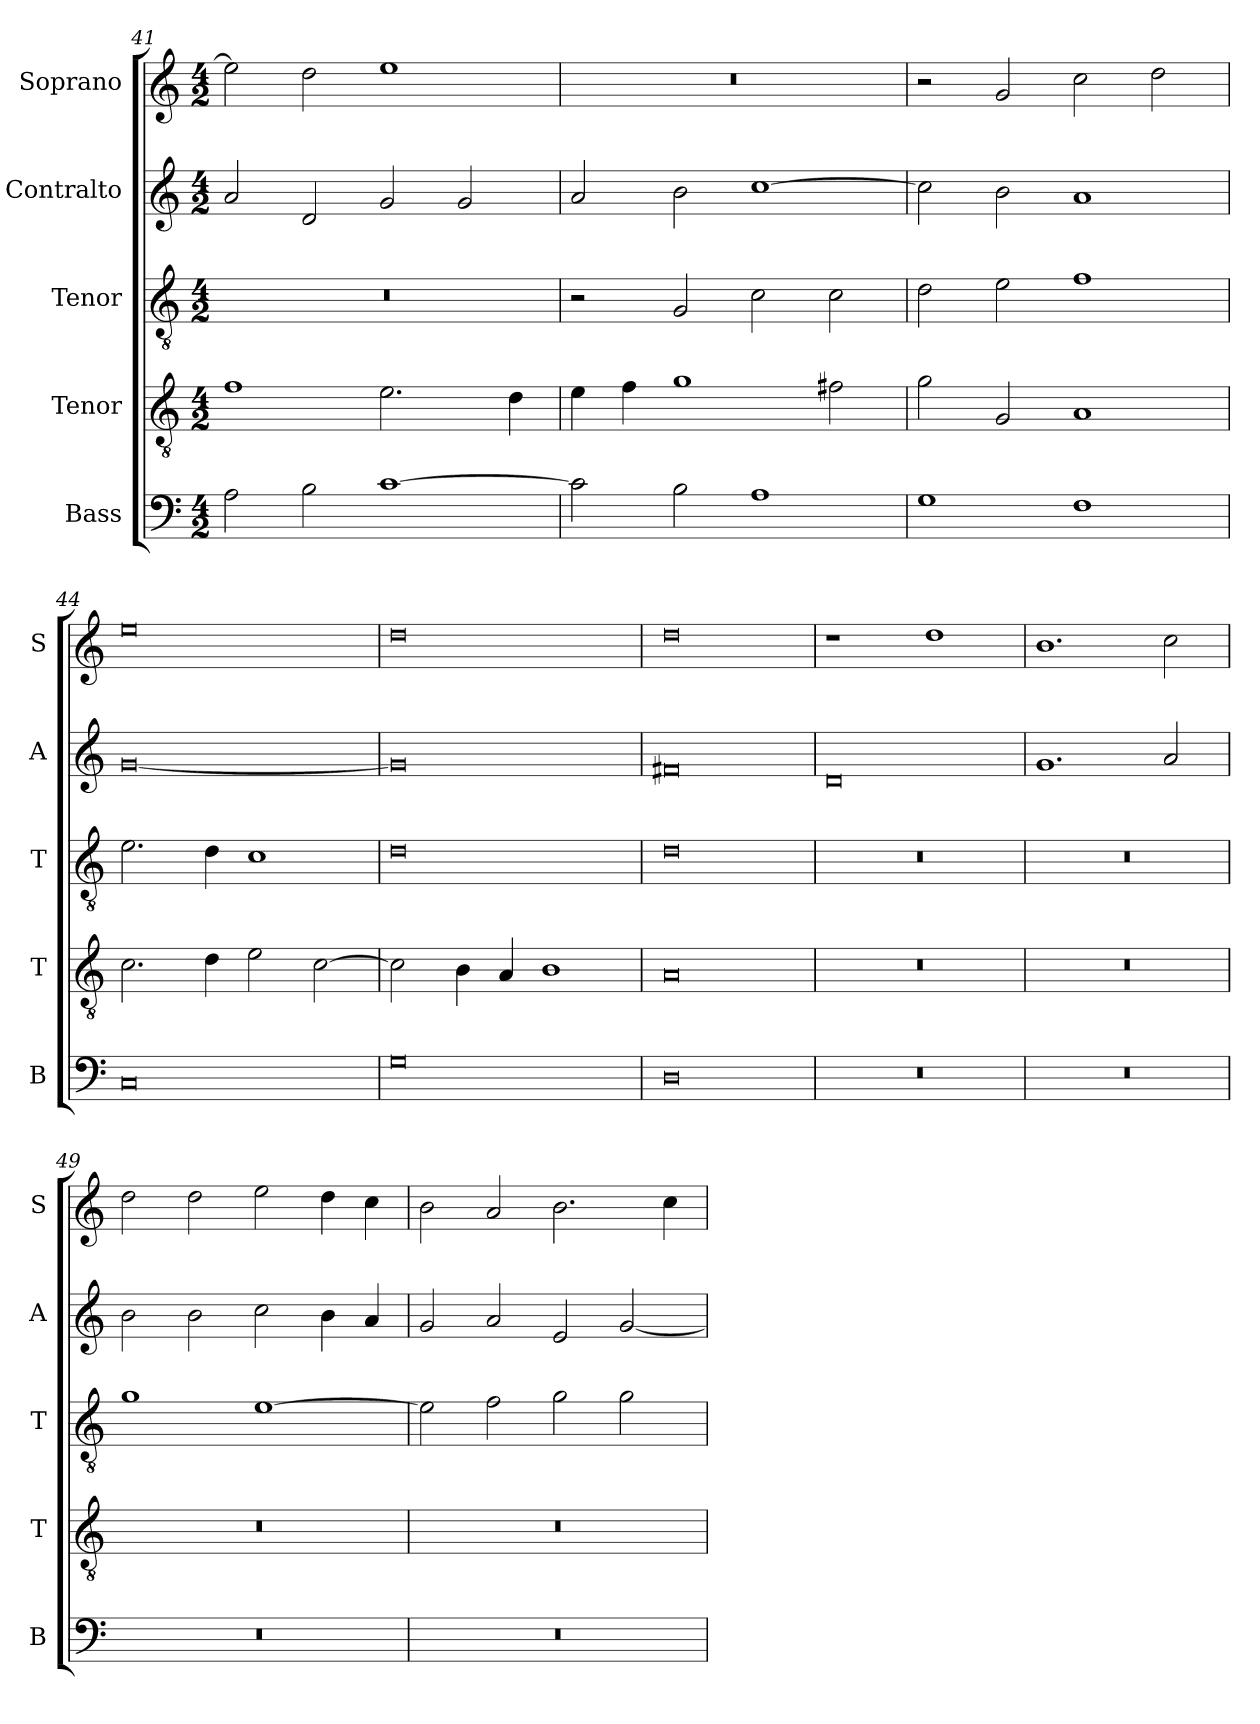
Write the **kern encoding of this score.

**kern	**kern	**kern	**kern	**kern
*part5	*part4	*part3	*part2	*part1
*staff5	*staff4	*staff3	*staff2	*staff1
*I"Bass	*I"Tenor	*I"Tenor	*I"Contralto	*I"Soprano
*I'B	*I'T	*I'T	*I'A	*I'S
*clefF4	*clefGv2	*clefGv2	*clefG2	*clefG2
*k[]	*k[]	*k[]	*k[]	*k[]
*C:ion	*C:ion	*C:ion	*C:ion	*C:ion
*M4/2	*M4/2	*M4/2	*M4/2	*M4/2
=41	=41	=41	=41	=41
2A	1f	0r	2a	2ee]
2B	.	.	2d	2dd
[1c	2.e	.	2g	1ee
.	.	.	2g	.
.	4d	.	.	.
=42	=42	=42	=42	=42
2c]	4e	2r	2a	0r
.	4f	.	.	.
2B	1g	2G	2b	.
1A	.	2c	[1cc	.
.	2f#X	2c	.	.
=43	=43	=43	=43	=43
1G	2g	2d	2cc]	2r
.	2G	2e	2b	2g
1F	1A	1f	1a	2cc
.	.	.	.	2dd
=44	=44	=44	=44	=44
0C	2.c	2.e	[0g	0ee
.	4d	4d	.	.
.	2e	1c	.	.
.	[2c	.	.	.
=45	=45	=45	=45	=45
0G	2c]	0d	0g]	0dd
.	4B	.	.	.
.	4A	.	.	.
.	1B	.	.	.
=46	=46	=46	=46	=46
0D	0A	0d	0f#X	0dd
=47	=47	=47	=47	=47
0r	0r	0r	0d	1r
.	.	.	.	1dd
=48	=48	=48	=48	=48
0r	0r	0r	1.g	1.b
.	.	.	2a	2cc
=49	=49	=49	=49	=49
0r	0r	1g	2b	2dd
.	.	.	2b	2dd
.	.	[1e	2cc	2ee
.	.	.	4b	4dd
.	.	.	4a	4cc
=50	=50	=50	=50	=50
0r	0r	2e]	2g	2b
.	.	2f	2a	2a
.	.	2g	2e	2.b
.	.	2g	[2g	.
.	.	.	.	4cc
=	=	=	=	=
*-	*-	*-	*-	*-
